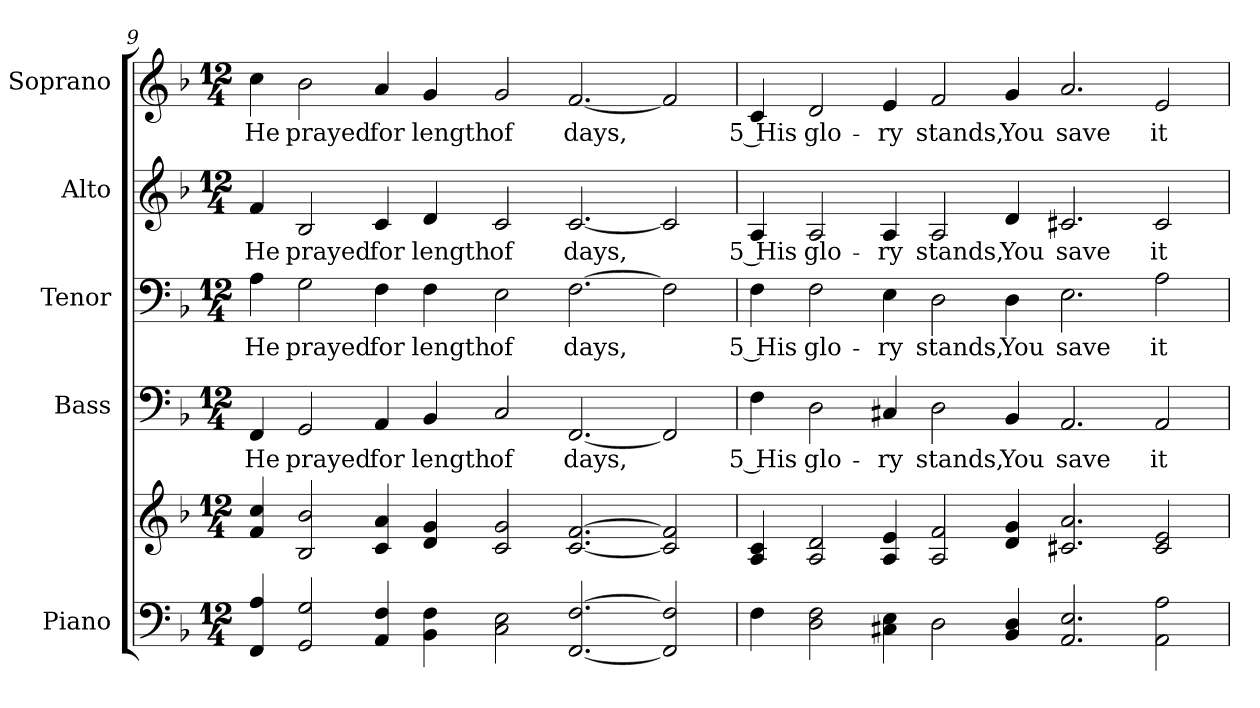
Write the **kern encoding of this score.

**kern	**kern	**kern	**text	**kern	**text	**kern	**text	**kern	**text
*part5	*part5	*part4	*part4	*part3	*part3	*part2	*part2	*part1	*part1
*staff6	*staff5	*staff4	*staff4	*staff3	*staff3	*staff2	*staff2	*staff1	*staff1
*I"Piano	*	*I"Bass	*	*I"Tenor	*	*I"Alto	*	*I"Soprano	*
*I'Pno.	*	*I'B.	*	*I'T.	*	*I'A.	*	*I'S.	*
!!LO:PB:g=z
*clefF4	*clefG2	*clefF4	*	*clefF4	*	*clefG2	*	*clefG2	*
*k[b-]	*k[b-]	*k[b-]	*	*k[b-]	*	*k[b-]	*	*k[b-]	*
*F:	*F:	*F:	*	*F:	*	*F:	*	*F:	*
*M12/4	*M12/4	*M12/4	*	*M12/4	*	*M12/4	*	*M12/4	*
=9	=9	=9	=9	=9	=9	=9	=9	=9	=9
!	!	!	!LO:LY:b:color=#000000	!	!	!	!	!	!
!	!	!	!	!	!LO:LY:b:color=#000000	!	!	!	!
!	!	!	!	!	!	!	!LO:LY:b:color=#000000	!	!
!	!	!	!	!	!	!	!	!	!LO:LY:b:color=#000000
4FFi/ 4Ai	4fi/ 4cci	4FFi/	He	4Ai\	He	4fi/	He	4cci\	He
!	!	!	!LO:LY:b:color=#000000	!	!	!	!	!	!
!	!	!	!	!	!LO:LY:b:color=#000000	!	!	!	!
!	!	!	!	!	!	!	!LO:LY:b:color=#000000	!	!
!	!	!	!	!	!	!	!	!	!LO:LY:b:color=#000000
2GGi/ 2Gi	2B-i/ 2b-i	2GGi/	prayed	2Gi\	prayed	2B-i/	prayed	2b-i\	prayed
!	!	!	!LO:LY:b:color=#000000	!	!	!	!	!	!
!	!	!	!	!	!LO:LY:b:color=#000000	!	!	!	!
!	!	!	!	!	!	!	!LO:LY:b:color=#000000	!	!
!	!	!	!	!	!	!	!	!	!LO:LY:b:color=#000000
4AAi/ 4Fi	4ci/ 4ai	4AAi/	for	4Fi\	for	4ci/	for	4ai/	for
!	!	!	!LO:LY:b:color=#000000	!	!	!	!	!	!
!	!	!	!	!	!LO:LY:b:color=#000000	!	!	!	!
!	!	!	!	!	!	!	!LO:LY:b:color=#000000	!	!
!	!	!	!	!	!	!	!	!	!LO:LY:b:color=#000000
4BB-i\ 4Fi	4di/ 4gi	4BB-i/	length	4Fi\	length	4di/	length	4gi/	length
!	!	!	!LO:LY:b:color=#000000	!	!	!	!	!	!
!	!	!	!	!	!LO:LY:b:color=#000000	!	!	!	!
!	!	!	!	!	!	!	!LO:LY:b:color=#000000	!	!
!	!	!	!	!	!	!	!	!	!LO:LY:b:color=#000000
2Ci\ 2Ei	2ci/ 2gi	2Ci/	of	2Ei\	of	2ci/	of	2gi/	of
!	!	!	!LO:LY:b:color=#000000	!	!	!	!	!	!
!	!	!	!	!	!LO:LY:b:color=#000000	!	!	!	!
!	!	!	!	!	!	!	!LO:LY:b:color=#000000	!	!
!	!	!	!	!	!	!	!	!	!LO:LY:b:color=#000000
[<2.FFi/ [>2.Fi	[<2.ci/ [>2.fi	[<2.FFi/	days,	[>2.Fi\	days,	[<2.ci/	days,	[<2.fi/	days,
2FFi/] 2Fi]	2ci/] 2fi]	2FFi/]	.	2Fi\]	.	2ci/]	.	2fi/]	.
=10	=10	=10	=10	=10	=10	=10	=10	=10	=10
!	!	!	!LO:LY:b:color=#000000	!	!	!	!	!	!
!	!	!	!	!	!LO:LY:b:color=#000000	!	!	!	!
!	!	!	!	!	!	!	!LO:LY:b:color=#000000	!	!
!	!	!	!	!	!	!	!	!	!LO:LY:b:color=#000000
4Fi\	4Ai/ 4ci	4Fi\	5 His	4Fi\	5 His	4Ai/	5 His	4ci/	5 His
!	!	!	!LO:LY:b:color=#000000	!	!	!	!	!	!
!	!	!	!	!	!LO:LY:b:color=#000000	!	!	!	!
!	!	!	!	!	!	!	!LO:LY:b:color=#000000	!	!
!	!	!	!	!	!	!	!	!	!LO:LY:b:color=#000000
2Di\ 2Fi	2Ai/ 2di	2Di\	glo-	2Fi\	glo-	2Ai/	glo-	2di/	glo-
!	!	!	!LO:LY:b:color=#000000	!	!	!	!	!	!
!	!	!	!	!	!LO:LY:b:color=#000000	!	!	!	!
!	!	!	!	!	!	!	!LO:LY:b:color=#000000	!	!
!	!	!	!	!	!	!	!	!	!LO:LY:b:color=#000000
4C#Xi\ 4Ei	4Ai/ 4ei	4C#Xi/	-ry	4Ei\	-ry	4Ai/	-ry	4ei/	-ry
!	!	!	!LO:LY:b:color=#000000	!	!	!	!	!	!
!	!	!	!	!	!LO:LY:b:color=#000000	!	!	!	!
!	!	!	!	!	!	!	!LO:LY:b:color=#000000	!	!
!	!	!	!	!	!	!	!	!	!LO:LY:b:color=#000000
2Di\	2Ai/ 2fi	2Di\	stands,	2Di\	stands,	2Ai/	stands,	2fi/	stands,
!	!	!	!LO:LY:b:color=#000000	!	!	!	!	!	!
!	!	!	!	!	!LO:LY:b:color=#000000	!	!	!	!
!	!	!	!	!	!	!	!LO:LY:b:color=#000000	!	!
!	!	!	!	!	!	!	!	!	!LO:LY:b:color=#000000
4BB-i/ 4Di	4di/ 4gi	4BB-i/	You	4Di\	You	4di/	You	4gi/	You
!	!	!	!LO:LY:b:color=#000000	!	!	!	!	!	!
!	!	!	!	!	!LO:LY:b:color=#000000	!	!	!	!
!	!	!	!	!	!	!	!LO:LY:b:color=#000000	!	!
!	!	!	!	!	!	!	!	!	!LO:LY:b:color=#000000
2.AAi/ 2.Ei	2.c#Xi/ 2.ai	2.AAi/	save	2.Ei\	save	2.c#Xi/	save	2.ai/	save
!	!	!	!LO:LY:b:color=#000000	!	!	!	!	!	!
!	!	!	!	!	!LO:LY:b:color=#000000	!	!	!	!
!	!	!	!	!	!	!	!LO:LY:b:color=#000000	!	!
!	!	!	!	!	!	!	!	!	!LO:LY:b:color=#000000
2AAi\ 2Ai	2c#i/ 2ei	2AAi/	it	2Ai\	it	2c#i/	it	2ei/	it
=	=	=	=	=	=	=	=	=	=
*-	*-	*-	*-	*-	*-	*-	*-	*-	*-
